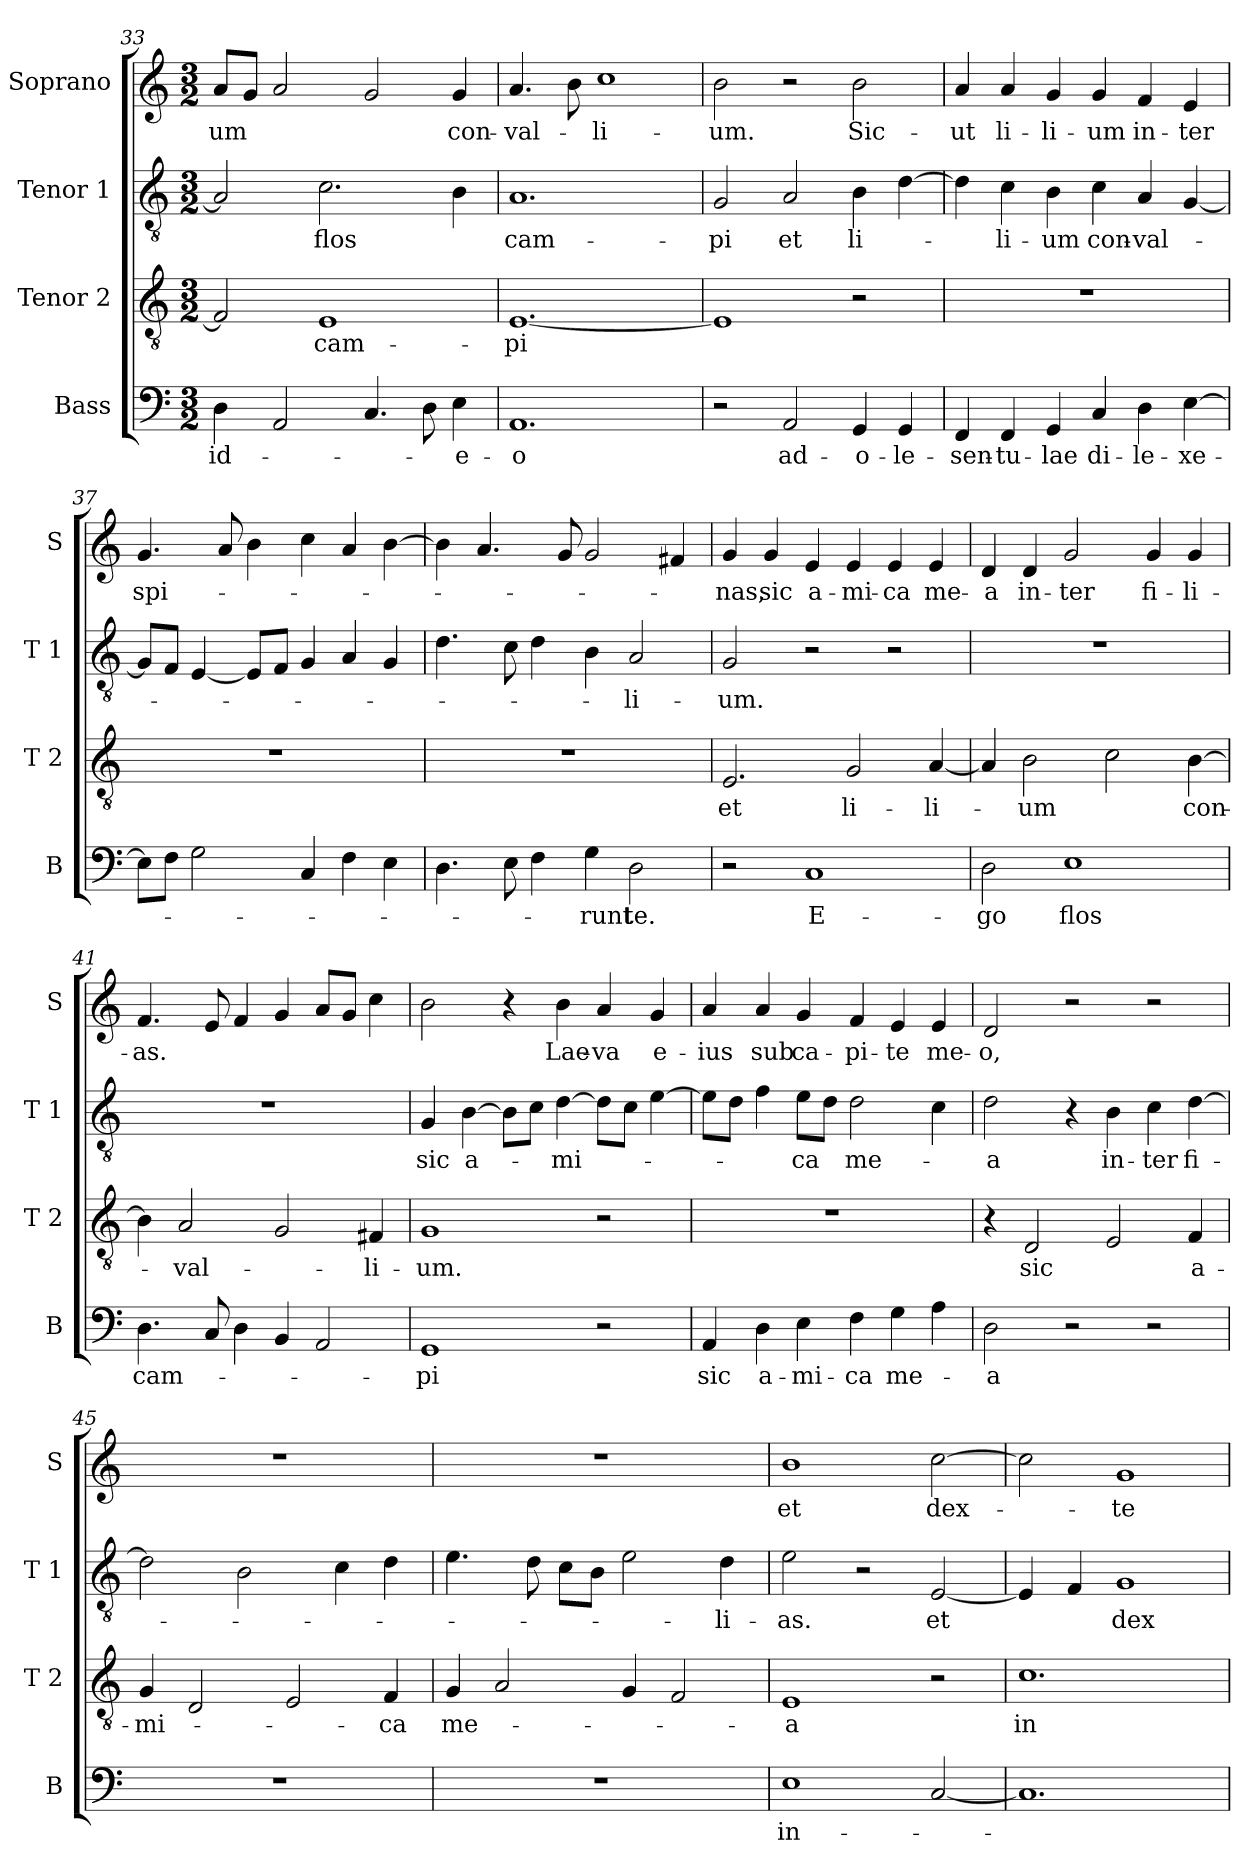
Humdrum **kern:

**kern	**text	**kern	**text	**kern	**text	**kern	**text
*part4	*part4	*part3	*part3	*part2	*part2	*part1	*part1
*staff4	*staff4	*staff3	*staff3	*staff2	*staff2	*staff1	*staff1
*I"Bass	*	*I"Tenor 2	*	*I"Tenor 1	*	*I"Soprano	*
*I'B	*	*I'T 2	*	*I'T 1	*	*I'S	*
!!LO:LB:g=z
*clefF4	*	*clefGv2	*	*clefGv2	*	*clefG2	*
*k[]	*	*k[]	*	*k[]	*	*k[]	*
*C:	*	*C:	*	*C:	*	*C:	*
*M3/2	*	*M3/2	*	*M3/2	*	*M3/2	*
=33	=33	=33	=33	=33	=33	=33	=33
!	!LO:LY:b	!	!	!	!	!	!LO:LY:b
4D\	id-	2F/]	.	2A/]	.	8a/L	-um
.	.	.	.	.	.	8g/J	.
2AA/	.	.	.	.	.	2a/	.
!	!	!	!LO:LY:b	!	!LO:LY:b	!	!
.	.	1E	cam-	2.c\	flos	.	.
4.C/	.	.	.	.	.	2g/	.
8D\	.	.	.	.	.	.	.
!	!LO:LY:b	!	!	!	!	!	!LO:LY:b
4E\	-e-	.	.	4B\	.	4g/	con-
=34	=34	=34	=34	=34	=34	=34	=34
!	!LO:LY:b	!	!LO:LY:b	!	!LO:LY:b	!	!LO:LY:b
1.AA	-o	[1.E	-pi	1.A	cam-	4.a/	-val-
.	.	.	.	.	.	8b\	.
!	!	!	!	!	!	!	!LO:LY:b
.	.	.	.	.	.	1cc	-li-
=35	=35	=35	=35	=35	=35	=35	=35
!	!	!	!	!	!LO:LY:b	!	!LO:LY:b
2r	.	1E]	.	2G/	-pi	2b\	-um.
!	!LO:LY:b	!	!	!	!LO:LY:b	!	!
2AA/	ad-	.	.	2A/	et	2r	.
!	!LO:LY:b	!	!	!	!LO:LY:b	!	!LO:LY:b
4GG/	-o-	2r	.	4B\	li-	2b\	Sic-
!	!LO:LY:b	!	!	!	!	!	!
4GG/	-le-	.	.	[4d\	.	.	.
=36	=36	=36	=36	=36	=36	=36	=36
!	!LO:LY:b	!	!	!	!	!	!LO:LY:b
4FF/	-sen-	1.r	.	4d\]	.	4a/	-ut
!	!LO:LY:b	!	!	!	!LO:LY:b	!	!LO:LY:b
4FF/	-tu-	.	.	4c\	-li-	4a/	li-
!	!LO:LY:b	!	!	!	!LO:LY:b	!	!LO:LY:b
4GG/	-lae	.	.	4B\	-um	4g/	-li-
!	!LO:LY:b	!	!	!	!LO:LY:b	!	!LO:LY:b
4C/	di-	.	.	4c\	con-	4g/	-um
!	!LO:LY:b	!	!	!	!LO:LY:b	!	!LO:LY:b
4D\	-le-	.	.	4A/	-val-	4f/	in-
!	!LO:LY:b	!	!	!	!	!	!LO:LY:b
[4E\	-xe-	.	.	[4G/	.	4e/	-ter
!!LO:PB:g=z
=37	=37	=37	=37	=37	=37	=37	=37
!	!	!	!	!	!	!	!LO:LY:b
8E\L]	.	1.r	.	8G/L]	.	4.g/	spi-
8F\J	.	.	.	8F/J	.	.	.
2G\	.	.	.	[4E/	.	.	.
.	.	.	.	.	.	8a/	.
.	.	.	.	8E/L]	.	4b\	.
.	.	.	.	8F/J	.	.	.
4C/	.	.	.	4G/	.	4cc\	.
4F\	.	.	.	4A/	.	4a/	.
4E\	.	.	.	4G/	.	[4b\	.
=38	=38	=38	=38	=38	=38	=38	=38
4.D\	.	1.r	.	4.d\	.	4b\]	.
.	.	.	.	.	.	4.a/	.
8E\	.	.	.	8c\	.	.	.
4F\	.	.	.	4d\	.	.	.
.	.	.	.	.	.	8g/	.
!	!LO:LY:b	!	!	!	!	!	!
4G\	-runt	.	.	4B\	.	2g/	.
!	!LO:LY:b	!	!	!	!LO:LY:b	!	!
2D\	te.	.	.	2A/	-li-	.	.
.	.	.	.	.	.	4f#X/	.
=39	=39	=39	=39	=39	=39	=39	=39
!	!	!	!LO:LY:b	!	!LO:LY:b	!	!LO:LY:b
2r	.	2.E/	et	2G/	-um.	4g/	-nas,
!	!	!	!	!	!	!	!LO:LY:b
.	.	.	.	.	.	4g/	sic
!	!LO:LY:b	!	!	!	!	!	!LO:LY:b
1C	E-	.	.	2r	.	4e/	a-
!	!	!	!LO:LY:b	!	!	!	!LO:LY:b
.	.	2G/	li-	.	.	4e/	-mi-
!	!	!	!	!	!	!	!LO:LY:b
.	.	.	.	2r	.	4e/	-ca
!	!	!	!LO:LY:b	!	!	!	!LO:LY:b
.	.	[4A/	-li-	.	.	4e/	me-
=40	=40	=40	=40	=40	=40	=40	=40
!	!LO:LY:b	!	!	!	!	!	!LO:LY:b
2D\	-go	4A/]	.	1.r	.	4d/	-a
!	!	!	!LO:LY:b	!	!	!	!LO:LY:b
.	.	2B\	-um	.	.	4d/	in-
!	!LO:LY:b	!	!	!	!	!	!LO:LY:b
1E	flos	.	.	.	.	2g/	-ter
.	.	2c\	.	.	.	.	.
!	!	!	!	!	!	!	!LO:LY:b
.	.	.	.	.	.	4g/	fi-
!	!	!	!LO:LY:b	!	!	!	!LO:LY:b
.	.	[4B\	con-	.	.	4g/	-li-
!!LO:LB:g=z
=41	=41	=41	=41	=41	=41	=41	=41
!	!LO:LY:b	!	!	!	!	!	!LO:LY:b
4.D\	cam-	4B\]	.	1.r	.	4.f/	-as.
!	!	!	!LO:LY:b	!	!	!	!
.	.	2A/	-val-	.	.	.	.
8C/	.	.	.	.	.	8e/	.
4D\	.	.	.	.	.	4f/	.
4BB/	.	2G/	.	.	.	4g/	.
2AA/	.	.	.	.	.	8a/L	.
.	.	.	.	.	.	8g/J	.
!	!	!	!LO:LY:b	!	!	!	!
.	.	4F#X/	-li-	.	.	4cc\	.
=42	=42	=42	=42	=42	=42	=42	=42
!	!LO:LY:b	!	!LO:LY:b	!	!LO:LY:b	!	!
1GG	-pi	1G	-um.	4G/	sic	2b\	.
!	!	!	!	!	!LO:LY:b	!	!
.	.	.	.	[4B\	a-	.	.
.	.	.	.	8B\L]	.	4r	.
.	.	.	.	8c\J	.	.	.
!	!	!	!	!	!LO:LY:b	!	!LO:LY:b
.	.	.	.	[4d\	-mi-	4b\	Lae-
!	!	!	!	!	!	!	!LO:LY:b
2r	.	2r	.	8d\L]	.	4a/	-va
.	.	.	.	8c\J	.	.	.
!	!	!	!	!	!	!	!LO:LY:b
.	.	.	.	[4e\	.	4g/	e-
=43	=43	=43	=43	=43	=43	=43	=43
!	!LO:LY:b	!	!	!	!	!	!LO:LY:b
4AA/	sic	1.r	.	8e\L]	.	4a/	-ius
.	.	.	.	8d\J	.	.	.
!	!LO:LY:b	!	!	!	!	!	!LO:LY:b
4D\	a-	.	.	4f\	.	4a/	sub
!	!LO:LY:b	!	!	!	!LO:LY:b	!	!LO:LY:b
4E\	-mi-	.	.	8e\L	-ca	4g/	ca-
.	.	.	.	8d\J	.	.	.
!	!LO:LY:b	!	!	!	!LO:LY:b	!	!LO:LY:b
4F\	-ca	.	.	2d\	me-	4f/	-pi-
!	!LO:LY:b	!	!	!	!	!	!LO:LY:b
4G\	me-	.	.	.	.	4e/	-te
!	!	!	!	!	!	!	!LO:LY:b
4A\	.	.	.	4c\	.	4e/	me-
=44	=44	=44	=44	=44	=44	=44	=44
!	!LO:LY:b	!	!	!	!LO:LY:b	!	!LO:LY:b
2D\	-a	4r	.	2d\	-a	2d/	-o,
!	!	!	!LO:LY:b	!	!	!	!
.	.	2D/	sic	.	.	.	.
2r	.	.	.	4r	.	2r	.
!	!	!	!	!	!LO:LY:b	!	!
.	.	2E/	.	4B\	in-	.	.
!	!	!	!	!	!LO:LY:b	!	!
2r	.	.	.	4c\	-ter	2r	.
!	!	!	!LO:LY:b	!	!LO:LY:b	!	!
.	.	4F/	a-	[4d\	fi-	.	.
!!LO:LB:g=z
=45	=45	=45	=45	=45	=45	=45	=45
!	!	!	!LO:LY:b	!	!	!	!
1.r	.	4G/	-mi-	2d\]	.	1.r	.
.	.	2D/	.	.	.	.	.
.	.	.	.	2B\	.	.	.
.	.	2E/	.	.	.	.	.
.	.	.	.	4c\	.	.	.
!	!	!	!LO:LY:b	!	!	!	!
.	.	4F/	-ca	4d\	.	.	.
=46	=46	=46	=46	=46	=46	=46	=46
!	!	!	!LO:LY:b	!	!	!	!
1.r	.	4G/	me-	4.e\	.	1.r	.
.	.	2A/	.	.	.	.	.
.	.	.	.	8d\	.	.	.
.	.	.	.	8c\L	.	.	.
.	.	.	.	8B\J	.	.	.
.	.	4G/	.	2e\	.	.	.
.	.	2F/	.	.	.	.	.
!	!	!	!	!	!LO:LY:b	!	!
.	.	.	.	4d\	-li-	.	.
=47	=47	=47	=47	=47	=47	=47	=47
!	!LO:LY:b	!	!LO:LY:b	!	!LO:LY:b	!	!LO:LY:b
1E	in-	1E	-a	2e\	-as.	1b	et
.	.	.	.	2r	.	.	.
!	!	!	!	!	!LO:LY:b	!	!LO:LY:b
[2C/	.	2r	.	[2E/	et	[2cc\	dex-
=48	=48	=48	=48	=48	=48	=48	=48
!	!	!	!LO:LY:b	!	!	!	!
1.C]	.	1.c	in-	4E/]	.	2cc\]	.
.	.	.	.	4F/	.	.	.
!	!	!	!	!	!LO:LY:b	!	!LO:LY:b
.	.	.	.	1G	dex-	1g	-te-
=	=	=	=	=	=	=	=
*-	*-	*-	*-	*-	*-	*-	*-
